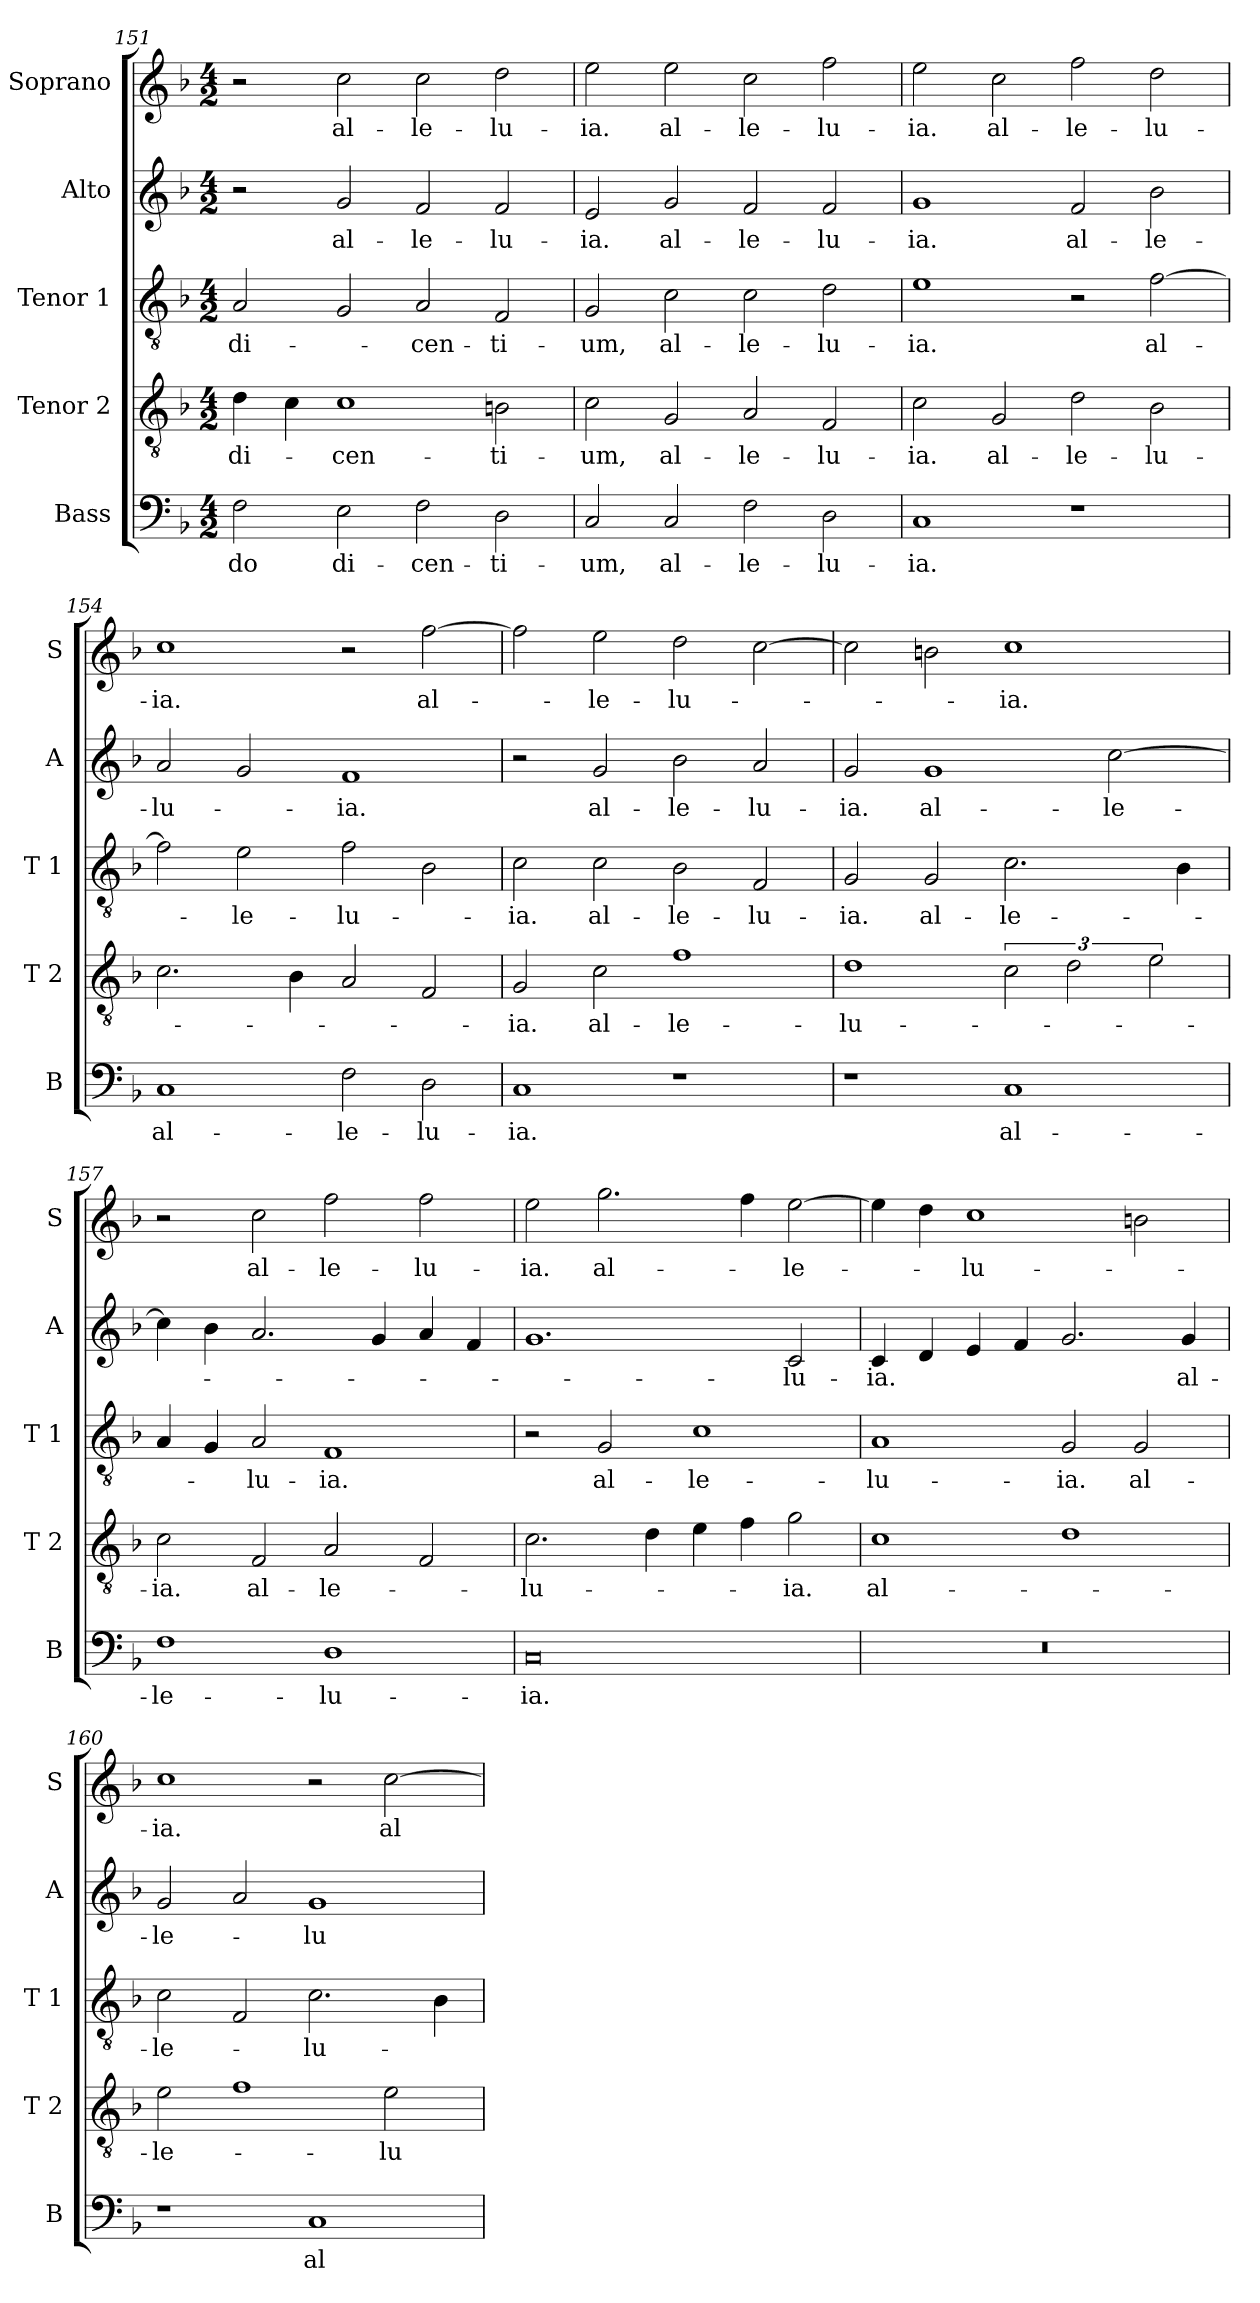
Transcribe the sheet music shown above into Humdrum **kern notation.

**kern	**text	**kern	**text	**kern	**text	**kern	**text	**kern	**text
*part5	*part5	*part4	*part4	*part3	*part3	*part2	*part2	*part1	*part1
*staff5	*staff5	*staff4	*staff4	*staff3	*staff3	*staff2	*staff2	*staff1	*staff1
*I"Bass	*	*I"Tenor 2	*	*I"Tenor 1	*	*I"Alto	*	*I"Soprano	*
*I'B	*	*I'T 2	*	*I'T 1	*	*I'A	*	*I'S	*
*clefF4	*	*clefGv2	*	*clefGv2	*	*clefG2	*	*clefG2	*
*k[b-]	*	*k[b-]	*	*k[b-]	*	*k[b-]	*	*k[b-]	*
*F:	*	*F:	*	*F:	*	*F:	*	*F:	*
*M4/2	*	*M4/2	*	*M4/2	*	*M4/2	*	*M4/2	*
=151	=151	=151	=151	=151	=151	=151	=151	=151	=151
!	!LO:LY:b	!	!LO:LY:b	!	!LO:LY:b	!	!	!	!
2F\	-do	4d\	di-	2A/	di-	2r	.	2r	.
.	.	4c\	.	.	.	.	.	.	.
!	!LO:LY:b	!	!LO:LY:b	!	!	!	!LO:LY:b	!	!LO:LY:b
2E\	di-	1c	-cen-	2G/	.	2g/	al-	2cc\	al-
!	!LO:LY:b	!	!	!	!LO:LY:b	!	!LO:LY:b	!	!LO:LY:b
2F\	-cen-	.	.	2A/	-cen-	2f/	-le-	2cc\	-le-
!	!LO:LY:b	!	!LO:LY:b	!	!LO:LY:b	!	!LO:LY:b	!	!LO:LY:b
2D\	-ti-	2Bn\	-ti-	2F/	-ti-	2f/	-lu-	2dd\	-lu-
=152	=152	=152	=152	=152	=152	=152	=152	=152	=152
!	!LO:LY:b	!	!LO:LY:b	!	!LO:LY:b	!	!LO:LY:b	!	!LO:LY:b
2C/	-um,	2c\	-um,	2G/	-um,	2e/	-ia.	2ee\	-ia.
!	!LO:LY:b	!	!LO:LY:b	!	!LO:LY:b	!	!LO:LY:b	!	!LO:LY:b
2C/	al-	2G/	al-	2c\	al-	2g/	al-	2ee\	al-
!	!LO:LY:b	!	!LO:LY:b	!	!LO:LY:b	!	!LO:LY:b	!	!LO:LY:b
2F\	-le-	2A/	-le-	2c\	-le-	2f/	-le-	2cc\	-le-
!	!LO:LY:b	!	!LO:LY:b	!	!LO:LY:b	!	!LO:LY:b	!	!LO:LY:b
2D\	-lu-	2F/	-lu-	2d\	-lu-	2f/	-lu-	2ff\	-lu-
=153	=153	=153	=153	=153	=153	=153	=153	=153	=153
!	!LO:LY:b	!	!LO:LY:b	!	!LO:LY:b	!	!LO:LY:b	!	!LO:LY:b
1C	-ia.	2c\	-ia.	1e	-ia.	1g	-ia.	2ee\	-ia.
!	!	!	!LO:LY:b	!	!	!	!	!	!LO:LY:b
.	.	2G/	al-	.	.	.	.	2cc\	al-
!	!	!	!LO:LY:b	!	!	!	!LO:LY:b	!	!LO:LY:b
1r	.	2d\	-le-	2r	.	2f/	al-	2ff\	-le-
!	!	!	!LO:LY:b	!	!LO:LY:b	!	!LO:LY:b	!	!LO:LY:b
.	.	2B-\	-lu-	[2f\	al-	2b-\	-le-	2dd\	-lu-
!!LO:LB:g=z
=154	=154	=154	=154	=154	=154	=154	=154	=154	=154
!	!LO:LY:b	!	!	!	!	!	!LO:LY:b	!	!LO:LY:b
1C	al-	2.c\	.	2f\]	.	2a/	-lu-	1cc	-ia.
!	!	!	!	!	!LO:LY:b	!	!	!	!
.	.	.	.	2e\	-le-	2g/	.	.	.
.	.	4B-\	.	.	.	.	.	.	.
!	!LO:LY:b	!	!	!	!LO:LY:b	!	!LO:LY:b	!	!
2F\	-le-	2A/	.	2f\	-lu-	1f	-ia.	2r	.
!	!LO:LY:b	!	!	!	!	!	!	!	!LO:LY:b
2D\	-lu-	2F/	.	2B-\	.	.	.	[2ff\	al-
=155	=155	=155	=155	=155	=155	=155	=155	=155	=155
!	!LO:LY:b	!	!LO:LY:b	!	!LO:LY:b	!	!	!	!
1C	-ia.	2G/	-ia.	2c\	-ia.	2r	.	2ff\]	.
!	!	!	!LO:LY:b	!	!LO:LY:b	!	!LO:LY:b	!	!LO:LY:b
.	.	2c\	al-	2c\	al-	2g/	al-	2ee\	-le-
!	!	!	!LO:LY:b	!	!LO:LY:b	!	!LO:LY:b	!	!LO:LY:b
1r	.	1f	-le-	2B-\	-le-	2b-\	-le-	2dd\	-lu-
!	!	!	!	!	!LO:LY:b	!	!LO:LY:b	!	!
.	.	.	.	2F/	-lu-	2a/	-lu-	[2cc\	.
=156	=156	=156	=156	=156	=156	=156	=156	=156	=156
!	!	!	!LO:LY:b	!	!LO:LY:b	!	!LO:LY:b	!	!
1r	.	1d	-lu-	2G/	-ia.	2g/	-ia.	2cc\]	.
!	!	!	!	!	!LO:LY:b	!	!LO:LY:b	!	!
.	.	.	.	2G/	al-	1g	al-	2bn\	.
!	!LO:LY:b	!	!	!	!LO:LY:b	!	!	!	!LO:LY:b
1C	al-	3c\	.	2.c\	-le-	.	.	1cc	-ia.
.	.	3d\	.	.	.	.	.	.	.
!	!	!	!	!	!	!	!LO:LY:b	!	!
.	.	.	.	.	.	[2cc\	-le-	.	.
.	.	3e\	.	.	.	.	.	.	.
.	.	.	.	4B-\	.	.	.	.	.
=157	=157	=157	=157	=157	=157	=157	=157	=157	=157
!	!LO:LY:b	!	!LO:LY:b	!	!	!	!	!	!
1F	-le-	2c\	-ia.	4A/	.	4cc\]	.	2r	.
.	.	.	.	4G/	.	4b-\	.	.	.
!	!	!	!LO:LY:b	!	!LO:LY:b	!	!	!	!LO:LY:b
.	.	2F/	al-	2A/	-lu-	2.a/	.	2cc\	al-
!	!LO:LY:b	!	!LO:LY:b	!	!LO:LY:b	!	!	!	!LO:LY:b
1D	-lu-	2A/	-le-	1F	-ia.	.	.	2ff\	-le-
.	.	.	.	.	.	4g/	.	.	.
!	!	!	!	!	!	!	!	!	!LO:LY:b
.	.	2F/	.	.	.	4a/	.	2ff\	-lu-
.	.	.	.	.	.	4f/	.	.	.
=158	=158	=158	=158	=158	=158	=158	=158	=158	=158
!	!LO:LY:b	!	!LO:LY:b	!	!	!	!	!	!LO:LY:b
0C	-ia.	2.c\	-lu-	2r	.	1.g	.	2ee\	-ia.
!	!	!	!	!	!LO:LY:b	!	!	!	!LO:LY:b
.	.	.	.	2G/	al-	.	.	2.gg\	al-
.	.	4d\	.	.	.	.	.	.	.
!	!	!	!	!	!LO:LY:b	!	!	!	!
.	.	4e\	.	1c	-le-	.	.	.	.
.	.	4f\	.	.	.	.	.	4ff\	.
!	!	!	!LO:LY:b	!	!	!	!LO:LY:b	!	!LO:LY:b
.	.	2g\	-ia.	.	.	2c/	-lu-	[2ee\	-le-
=159	=159	=159	=159	=159	=159	=159	=159	=159	=159
!	!	!	!LO:LY:b	!	!LO:LY:b	!	!LO:LY:b	!	!
0r	.	1c	al-	1A	-lu-	4c/	-ia.	4ee\]	.
.	.	.	.	.	.	4d/	.	4dd\	.
!	!	!	!	!	!	!	!	!	!LO:LY:b
.	.	.	.	.	.	4e/	.	1cc	-lu-
.	.	.	.	.	.	4f/	.	.	.
!	!	!	!	!	!LO:LY:b	!	!	!	!
.	.	1d	.	2G/	-ia.	2.g/	.	.	.
!	!	!	!	!	!LO:LY:b	!	!	!	!
.	.	.	.	2G/	al-	.	.	2bn\	.
!	!	!	!	!	!	!	!LO:LY:b	!	!
.	.	.	.	.	.	4g/	al-	.	.
!!LO:LB:g=z
=160	=160	=160	=160	=160	=160	=160	=160	=160	=160
!	!	!	!LO:LY:b	!	!LO:LY:b	!	!LO:LY:b	!	!LO:LY:b
1r	.	2e\	-le-	2c\	-le-	2g/	-le-	1cc	-ia.
.	.	1f	.	2F/	.	2a/	.	.	.
!	!LO:LY:b	!	!	!	!LO:LY:b	!	!LO:LY:b	!	!
1C	al-	.	.	2.c\	-lu-	1g	-lu-	2r	.
!	!	!	!LO:LY:b	!	!	!	!	!	!LO:LY:b
.	.	2e\	-lu-	.	.	.	.	[2cc\	al-
.	.	.	.	4B-\	.	.	.	.	.
=	=	=	=	=	=	=	=	=	=
*-	*-	*-	*-	*-	*-	*-	*-	*-	*-
